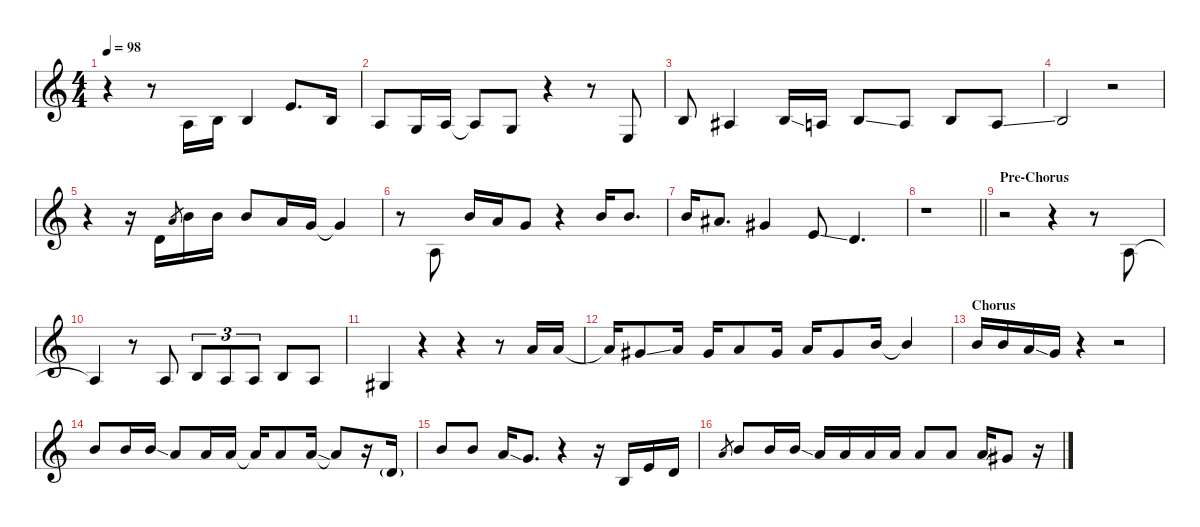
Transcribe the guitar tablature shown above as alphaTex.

\defaultSystemsLayout 4
\hideDynamics
\bracketExtendMode nobrackets
\singleTrackTrackNamePolicy hidden
\multiTrackTrackNamePolicy hidden
\firstSystemTrackNameMode fullname
\firstSystemTrackNameOrientation horizontal
\otherSystemsTrackNameOrientation horizontal
\track ("Vocals 1" "clar.") {instrument clarinet}
\staff {score}
\tuning (E4 B3 G3 D3 A2 E2)
\ts (4 4)
\tempo 98
\clef g2
\ks c
r.4{dy f beam Down} r.8{beam Down} 2.3.16{beam Up} 0.2.16{beam Up} 0.2.4{beam Up} 0.1.8{d beam Up} 0.2.16{beam Up} |
2.3.8{beam Up} 0.3.16{beam Up} 2.3.16{beam Up} 2.3{t}.8{beam Up} 0.3.8{beam Up} r.4{beam Up} r.8{beam Up} 2.4.8{beam Up} |
0.2.8{beam Up} 3.3{acc #}.4{beam Up} 4.3{ss}.16{beam Up} 2.3.16{beam Up} 4.3{ss}.8{beam Up} 2.3.8{beam Up} 0.2.8{beam Up} 2.3{ss}.8{beam Up} |
4.3.2{beam Up} r.2{beam Up} |
r.4{beam Down} r.16{beam Down} 3.2.16{beam Up} 5.1.8{gr dy mf beam Up} 7.1.16{dy f beam Up} 7.1.16{beam Up} 7.1.8{beam Up} 5.1.16{beam Up} 3.1.16{beam Up} 3.1{t}.4{beam Up} |
r.8{beam Down} 2.3.8{beam Up} 7.1.16{beam Up} 5.1.16{beam Up} 3.1.8{beam Up} r.4{beam Up} 7.1.16{beam Up} 7.1.8{d beam Up} |
7.1.16{beam Up} 6.1{acc #}.8{d beam Up} 4.1{acc #}.4{beam Up} 5.2{ss}.8{beam Up} 3.2.4{d beam Up} |
\barLineRight lightlight
r.1{beam Down} |
\section ("" "Pre-Chorus")
r.2{beam Down} r.4{beam Down} r.8{beam Down} 2.3.8{beam Up} |
2.3{t}.4{beam Up} r.8{beam Up} 2.3.8{beam Up} 0.2.8{tu (3 2) beam Up} 2.3.8{tu (3 2) beam Up} 2.3.8{tu (3 2) beam Up} 0.2.8{beam Up} 2.3.8{beam Up} |
1.3{acc #}.4{beam Up} r.4{beam Up} r.4{beam Up} r.8{beam Up} 5.1.16{beam Up} 5.1.16{beam Up} |
5.1{t}.16{beam Up} 4.1{ss acc #}.8{beam Up} 5.1.16{beam Up} 4.1{acc #}.16{beam Up} 5.1.8{beam Up} 4.1{acc #}.16{beam Up} 5.1.16{beam Up} 4.1{acc #}.8{beam Up} 7.1.16{beam Up} 7.1{t}.4{beam Up} |
\section ("" "Chorus")
7.1.16{beam Up} 7.1.16{beam Up} 5.1{ss}.16{beam Up} 3.1.16{beam Up} r.4{beam Up} r.2{beam Up} |
7.1.8{beam Up} 7.1.16{beam Up} 7.1{ss}.16{beam Up} 5.1.8{beam Up} 5.1.16{beam Up} 5.1.16{beam Up} 5.1{t}.16{beam Up} 5.1.8{beam Up} 5.1{sod}.16{beam Up} 5.1{t}.8{beam Up} r.16{beam Up} 3.2{g}.16{beam Up} |
7.1.8{beam Up} 7.1.8{beam Up} 5.1{ss}.16{beam Up} 3.1.8{d beam Up} r.4{beam Up} r.16{beam Up} 0.2.16{beam Up} 0.1.16{beam Up} 3.2.16{beam Up} |
5.1.8{gr dy mf beam Up} 7.1.8{dy f beam Up} 7.1.16{beam Up} 7.1{ss}.16{beam Up} 5.1.16{beam Up} 5.1.16{beam Up} 5.1.16{beam Up} 5.1.16{beam Up} 5.1.8{beam Up} 5.1.8{beam Up} 5.1{ss}.16{beam Up} 4.1{acc #}.8{beam Up} r.16{beam Up}
